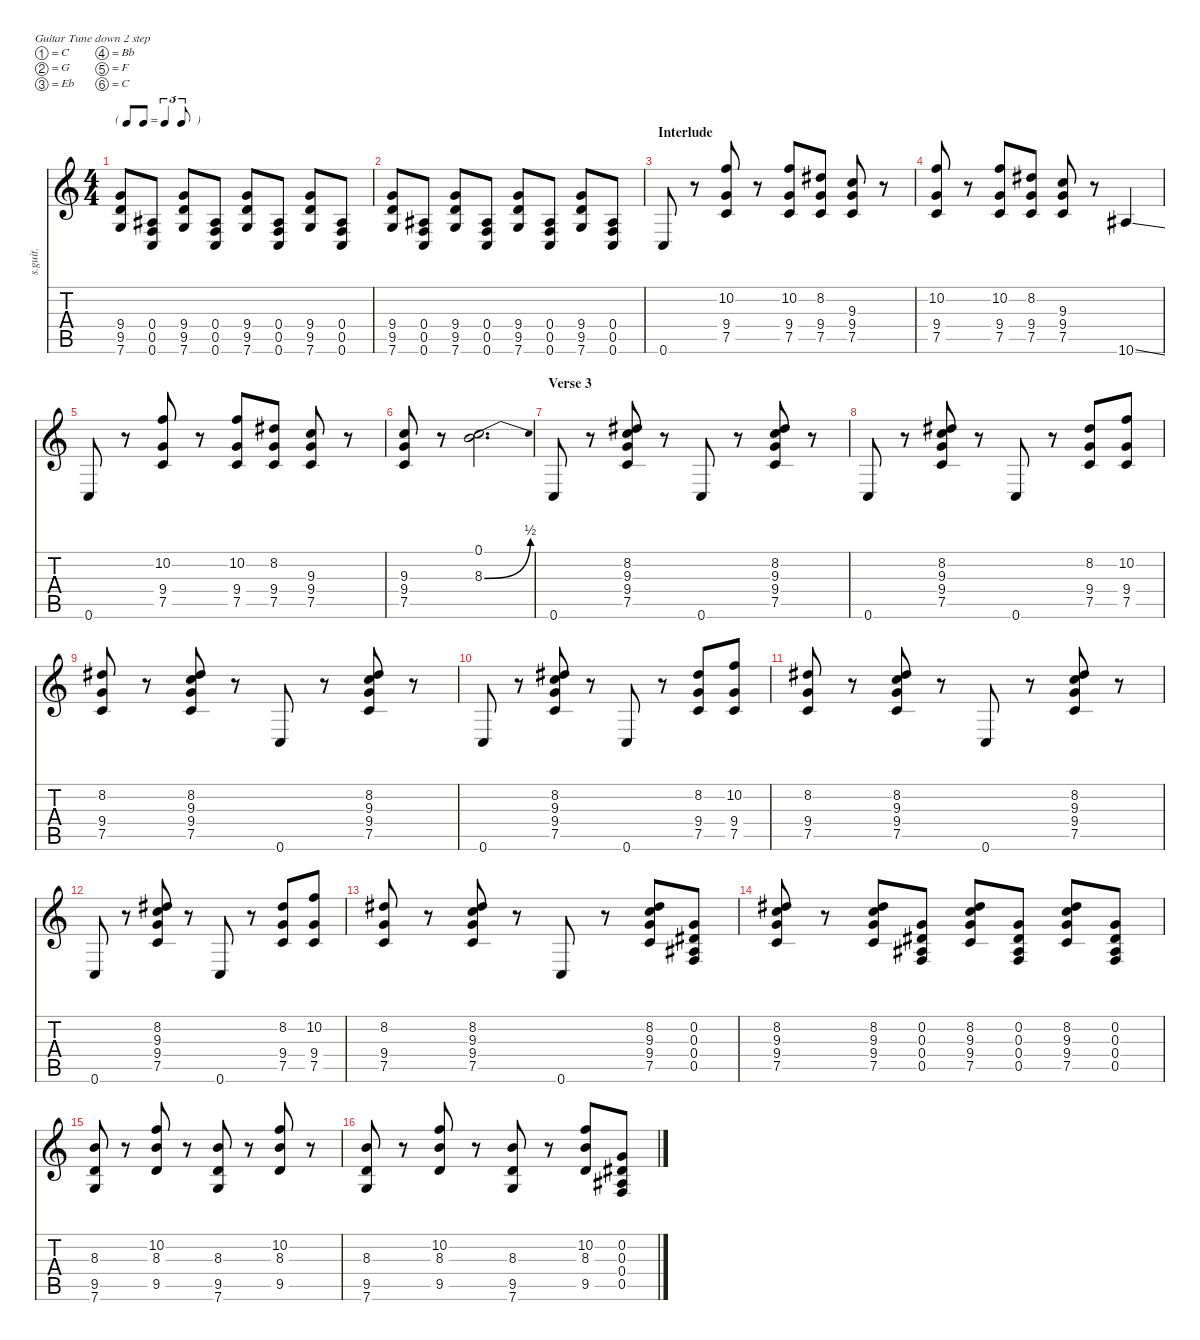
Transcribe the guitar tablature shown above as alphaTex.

\defaultSystemsLayout 4
\hideDynamics
\bracketExtendMode nobrackets
\track ("Josh Homme (Lead)" "s.guit.") {instrument overdrivenguitar}
\staff {score tabs}
\tuning (C4 G3 Eb3 Bb2 F2 C2)
\ts (4 4)
\tf triplet8th
\tempo (171 hide)
\clef g2
\ks c
(9.4 9.5 7.6).8{lyrics (0 "") lyrics (1 "") lyrics (2 "") lyrics (3 "") lyrics (4 "") dy f} (0.4{acc #} 0.5 0.6).8{lyrics (0 "") lyrics (1 "") lyrics (2 "") lyrics (3 "") lyrics (4 "")} (9.4 9.5 7.6).8{lyrics (0 "") lyrics (1 "") lyrics (2 "") lyrics (3 "") lyrics (4 "")} (0.4{acc #} 0.5 0.6).8{lyrics (0 "") lyrics (1 "") lyrics (2 "") lyrics (3 "") lyrics (4 "")} (9.4 9.5 7.6).8{lyrics (0 "") lyrics (1 "") lyrics (2 "") lyrics (3 "") lyrics (4 "")} (0.4{acc #} 0.5 0.6).8{lyrics (0 "") lyrics (1 "") lyrics (2 "") lyrics (3 "") lyrics (4 "")} (9.4 9.5 7.6).8{lyrics (0 "") lyrics (1 "") lyrics (2 "") lyrics (3 "") lyrics (4 "")} (0.4{acc #} 0.5 0.6).8{lyrics (0 "") lyrics (1 "") lyrics (2 "") lyrics (3 "") lyrics (4 "")} |
(9.4 9.5 7.6).8{lyrics (0 "") lyrics (1 "") lyrics (2 "") lyrics (3 "") lyrics (4 "")} (0.4{acc #} 0.5 0.6).8{lyrics (0 "") lyrics (1 "") lyrics (2 "") lyrics (3 "") lyrics (4 "")} (9.4 9.5 7.6).8{lyrics (0 "") lyrics (1 "") lyrics (2 "") lyrics (3 "") lyrics (4 "")} (0.4{acc #} 0.5 0.6).8{lyrics (0 "") lyrics (1 "") lyrics (2 "") lyrics (3 "") lyrics (4 "")} (9.4 9.5 7.6).8{lyrics (0 "") lyrics (1 "") lyrics (2 "") lyrics (3 "") lyrics (4 "")} (0.4{acc #} 0.5 0.6).8{lyrics (0 "") lyrics (1 "") lyrics (2 "") lyrics (3 "") lyrics (4 "")} (9.4 9.5 7.6).8{lyrics (0 "") lyrics (1 "") lyrics (2 "") lyrics (3 "") lyrics (4 "")} (0.4{acc #} 0.5 0.6).8{lyrics (0 "") lyrics (1 "") lyrics (2 "") lyrics (3 "") lyrics (4 "")} |
\section ("" "Interlude")
0.6.8{lyrics (0 "") lyrics (1 "") lyrics (2 "") lyrics (3 "") lyrics (4 "") dy mp} r.8 (10.2 9.4 7.5).8{lyrics (0 "") lyrics (1 "") lyrics (2 "") lyrics (3 "") lyrics (4 "")} r.8 (10.2 9.4 7.5).8{lyrics (0 "") lyrics (1 "") lyrics (2 "") lyrics (3 "") lyrics (4 "")} (8.2{acc #} 9.4 7.5).8{lyrics (0 "") lyrics (1 "") lyrics (2 "") lyrics (3 "") lyrics (4 "")} (9.3 9.4 7.5).8{lyrics (0 "") lyrics (1 "") lyrics (2 "") lyrics (3 "") lyrics (4 "")} r.8 |
(10.2 9.4 7.5).8{lyrics (0 "") lyrics (1 "") lyrics (2 "") lyrics (3 "") lyrics (4 "")} r.8 (10.2 9.4 7.5).8{lyrics (0 "") lyrics (1 "") lyrics (2 "") lyrics (3 "") lyrics (4 "")} (8.2{acc #} 9.4 7.5).8{lyrics (0 "") lyrics (1 "") lyrics (2 "") lyrics (3 "") lyrics (4 "")} (9.3 9.4 7.5).8{lyrics (0 "") lyrics (1 "") lyrics (2 "") lyrics (3 "") lyrics (4 "")} r.8 10.6{ss acc #}.4{lyrics (0 "") lyrics (1 "") lyrics (2 "") lyrics (3 "") lyrics (4 "")} |
0.6.8{lyrics (0 "") lyrics (1 "") lyrics (2 "") lyrics (3 "") lyrics (4 "")} r.8 (10.2 9.4 7.5).8{lyrics (0 "") lyrics (1 "") lyrics (2 "") lyrics (3 "") lyrics (4 "")} r.8 (10.2 9.4 7.5).8{lyrics (0 "") lyrics (1 "") lyrics (2 "") lyrics (3 "") lyrics (4 "")} (8.2{acc #} 9.4 7.5).8{lyrics (0 "") lyrics (1 "") lyrics (2 "") lyrics (3 "") lyrics (4 "")} (9.3 9.4 7.5).8{lyrics (0 "") lyrics (1 "") lyrics (2 "") lyrics (3 "") lyrics (4 "")} r.8 |
(9.3 9.4 7.5).8{lyrics (0 "") lyrics (1 "") lyrics (2 "") lyrics (3 "") lyrics (4 "")} r.8 (0.1 8.3{be (bend 0 0 15 2)}).2{d lyrics (0 "") lyrics (1 "") lyrics (2 "") lyrics (3 "") lyrics (4 "")} |
\section ("" "Verse 3")
0.6.8{lyrics (0 "") lyrics (1 "") lyrics (2 "") lyrics (3 "") lyrics (4 "")} r.8 (8.2{acc #} 9.3 9.4 7.5).8{lyrics (0 "") lyrics (1 "") lyrics (2 "") lyrics (3 "") lyrics (4 "")} r.8 0.6.8{lyrics (0 "") lyrics (1 "") lyrics (2 "") lyrics (3 "") lyrics (4 "")} r.8 (8.2{acc #} 9.3 9.4 7.5).8{lyrics (0 "") lyrics (1 "") lyrics (2 "") lyrics (3 "") lyrics (4 "")} r.8 |
0.6.8{lyrics (0 "") lyrics (1 "") lyrics (2 "") lyrics (3 "") lyrics (4 "")} r.8 (8.2{acc #} 9.3 9.4 7.5).8{lyrics (0 "") lyrics (1 "") lyrics (2 "") lyrics (3 "") lyrics (4 "")} r.8 0.6.8{lyrics (0 "") lyrics (1 "") lyrics (2 "") lyrics (3 "") lyrics (4 "")} r.8 (8.2{acc #} 9.4 7.5).8{lyrics (0 "") lyrics (1 "") lyrics (2 "") lyrics (3 "") lyrics (4 "")} (10.2 9.4 7.5).8{lyrics (0 "") lyrics (1 "") lyrics (2 "") lyrics (3 "") lyrics (4 "")} |
(8.2{acc #} 9.4 7.5).8{lyrics (0 "") lyrics (1 "") lyrics (2 "") lyrics (3 "") lyrics (4 "")} r.8 (8.2{acc #} 9.3 9.4 7.5).8{lyrics (0 "") lyrics (1 "") lyrics (2 "") lyrics (3 "") lyrics (4 "")} r.8 0.6.8{lyrics (0 "") lyrics (1 "") lyrics (2 "") lyrics (3 "") lyrics (4 "")} r.8 (8.2{acc #} 9.3 9.4 7.5).8{lyrics (0 "") lyrics (1 "") lyrics (2 "") lyrics (3 "") lyrics (4 "")} r.8 |
0.6.8{lyrics (0 "") lyrics (1 "") lyrics (2 "") lyrics (3 "") lyrics (4 "")} r.8 (8.2{acc #} 9.3 9.4 7.5).8{lyrics (0 "") lyrics (1 "") lyrics (2 "") lyrics (3 "") lyrics (4 "")} r.8 0.6.8{lyrics (0 "") lyrics (1 "") lyrics (2 "") lyrics (3 "") lyrics (4 "")} r.8 (8.2{acc #} 9.4 7.5).8{lyrics (0 "") lyrics (1 "") lyrics (2 "") lyrics (3 "") lyrics (4 "")} (10.2 9.4 7.5).8{lyrics (0 "") lyrics (1 "") lyrics (2 "") lyrics (3 "") lyrics (4 "")} |
(8.2{acc #} 9.4 7.5).8{lyrics (0 "") lyrics (1 "") lyrics (2 "") lyrics (3 "") lyrics (4 "")} r.8 (8.2{acc #} 9.3 9.4 7.5).8{lyrics (0 "") lyrics (1 "") lyrics (2 "") lyrics (3 "") lyrics (4 "")} r.8 0.6.8{lyrics (0 "") lyrics (1 "") lyrics (2 "") lyrics (3 "") lyrics (4 "")} r.8 (8.2{acc #} 9.3 9.4 7.5).8{lyrics (0 "") lyrics (1 "") lyrics (2 "") lyrics (3 "") lyrics (4 "")} r.8 |
0.6.8{lyrics (0 "") lyrics (1 "") lyrics (2 "") lyrics (3 "") lyrics (4 "")} r.8 (8.2{acc #} 9.3 9.4 7.5).8{lyrics (0 "") lyrics (1 "") lyrics (2 "") lyrics (3 "") lyrics (4 "")} r.8 0.6.8{lyrics (0 "") lyrics (1 "") lyrics (2 "") lyrics (3 "") lyrics (4 "")} r.8 (8.2{acc #} 9.4 7.5).8{lyrics (0 "") lyrics (1 "") lyrics (2 "") lyrics (3 "") lyrics (4 "")} (10.2 9.4 7.5).8{lyrics (0 "") lyrics (1 "") lyrics (2 "") lyrics (3 "") lyrics (4 "")} |
(8.2{acc #} 9.4 7.5).8{lyrics (0 "") lyrics (1 "") lyrics (2 "") lyrics (3 "") lyrics (4 "")} r.8 (8.2{acc #} 9.3 9.4 7.5).8{lyrics (0 "") lyrics (1 "") lyrics (2 "") lyrics (3 "") lyrics (4 "")} r.8 0.6.8{lyrics (0 "") lyrics (1 "") lyrics (2 "") lyrics (3 "") lyrics (4 "")} r.8 (8.2{acc #} 9.3 9.4 7.5).8{lyrics (0 "") lyrics (1 "") lyrics (2 "") lyrics (3 "") lyrics (4 "")} (0.2 0.3{acc #} 0.4{acc #} 0.5).8{lyrics (0 "") lyrics (1 "") lyrics (2 "") lyrics (3 "") lyrics (4 "")} |
(8.2{acc #} 9.3 9.4 7.5).8{lyrics (0 "") lyrics (1 "") lyrics (2 "") lyrics (3 "") lyrics (4 "")} r.8 (8.2{acc #} 9.3 9.4 7.5).8{lyrics (0 "") lyrics (1 "") lyrics (2 "") lyrics (3 "") lyrics (4 "")} (0.2 0.3{acc #} 0.4{acc #} 0.5).8{lyrics (0 "") lyrics (1 "") lyrics (2 "") lyrics (3 "") lyrics (4 "")} (8.2{acc #} 9.3 9.4 7.5).8{lyrics (0 "") lyrics (1 "") lyrics (2 "") lyrics (3 "") lyrics (4 "")} (0.2 0.3{acc #} 0.4{acc #} 0.5).8{lyrics (0 "") lyrics (1 "") lyrics (2 "") lyrics (3 "") lyrics (4 "")} (8.2{acc #} 9.3 9.4 7.5).8{lyrics (0 "") lyrics (1 "") lyrics (2 "") lyrics (3 "") lyrics (4 "")} (0.2 0.3{acc #} 0.4{acc #} 0.5).8{lyrics (0 "") lyrics (1 "") lyrics (2 "") lyrics (3 "") lyrics (4 "")} |
(8.3 9.5 7.6).8{lyrics (0 "") lyrics (1 "") lyrics (2 "") lyrics (3 "") lyrics (4 "")} r.8 (10.2 8.3 9.5).8{lyrics (0 "") lyrics (1 "") lyrics (2 "") lyrics (3 "") lyrics (4 "")} r.8 (8.3 9.5 7.6).8{lyrics (0 "") lyrics (1 "") lyrics (2 "") lyrics (3 "") lyrics (4 "")} r.8 (10.2 8.3 9.5).8{lyrics (0 "") lyrics (1 "") lyrics (2 "") lyrics (3 "") lyrics (4 "")} r.8 |
(8.3 9.5 7.6).8{lyrics (0 "") lyrics (1 "") lyrics (2 "") lyrics (3 "") lyrics (4 "")} r.8 (10.2 8.3 9.5).8{lyrics (0 "") lyrics (1 "") lyrics (2 "") lyrics (3 "") lyrics (4 "")} r.8 (8.3 9.5 7.6).8{lyrics (0 "") lyrics (1 "") lyrics (2 "") lyrics (3 "") lyrics (4 "")} r.8 (10.2 8.3 9.5).8{lyrics (0 "") lyrics (1 "") lyrics (2 "") lyrics (3 "") lyrics (4 "")} (0.2 0.3{acc #} 0.4{acc #} 0.5).8{lyrics (0 "") lyrics (1 "") lyrics (2 "") lyrics (3 "") lyrics (4 "")}
